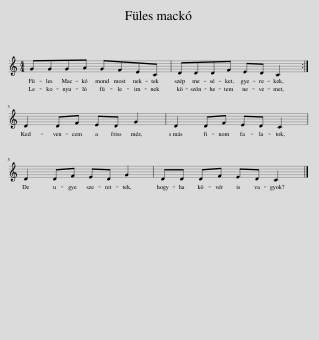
X:1
L:1/8
M:4/4
I:linebreak $
K:C
V:1 treble
V:1
 GGGA GFEC | DDDF ED C2 :|$ D2 DF ED G2 | D2 DF ED C2 |$ D2 DF ED G2 | %5
 DD DF ED C2 |] %6
